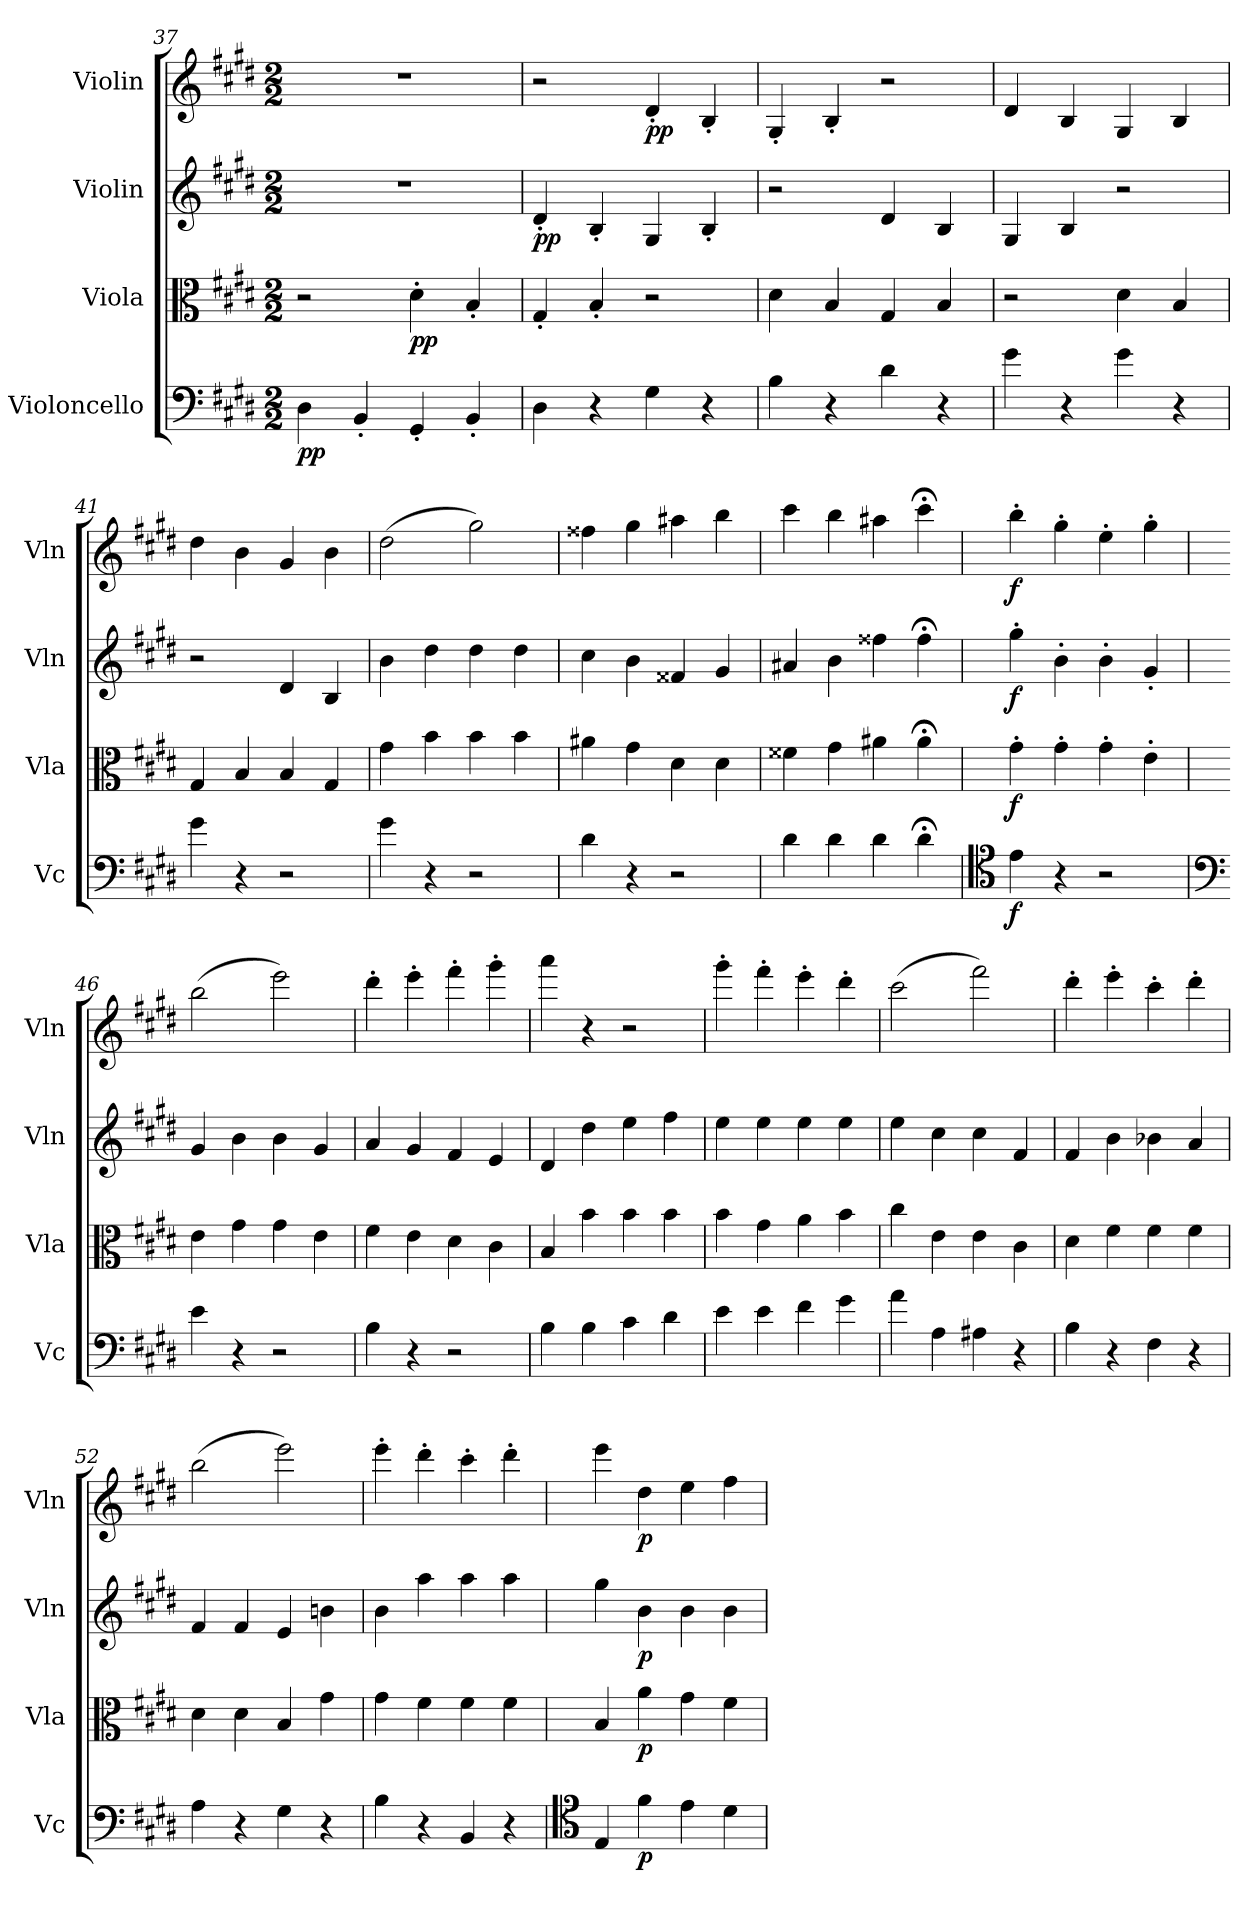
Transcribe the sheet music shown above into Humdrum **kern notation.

**kern	**dynam	**kern	**dynam	**kern	**dynam	**kern	**dynam
*part4	*part4	*part3	*part3	*part2	*part2	*part1	*part1
*staff4	*staff4	*staff3	*staff3	*staff2	*staff2	*staff1	*staff1
*I"Violoncello	*	*I"Viola	*	*I"Violin	*	*I"Violin	*
*I'Vc	*	*I'Vla	*	*I'Vln	*	*I'Vln	*
*clefF4	*	*clefC3	*	*clefG2	*	*clefG2	*
*k[f#c#g#d#]	*	*k[f#c#g#d#]	*	*k[f#c#g#d#]	*	*k[f#c#g#d#]	*
*E:	*	*E:	*	*E:	*	*E:	*
*M2/2	*	*M2/2	*	*M2/2	*	*M2/2	*
=37	=37	=37	=37	=37	=37	=37	=37
4D#\	pp	2r	.	1r	.	1r	.
4BB'/	.	.	.	.	.	.	.
4GG#'/	.	4d#'\	pp	.	.	.	.
4BB'/	.	4B'/	.	.	.	.	.
=38	=38	=38	=38	=38	=38	=38	=38
4D#\	.	4G#'/	.	4d#'/	pp	2r	.
4r	.	4B'/	.	4B'/	.	.	.
4G#\	.	2r	.	4G#/	.	4d#'/	pp
4r	.	.	.	4B'/	.	4B'/	.
=39	=39	=39	=39	=39	=39	=39	=39
4B\	.	4d#\	.	2r	.	4G#'/	.
4r	.	4B/	.	.	.	4B'/	.
4d#\	.	4G#/	.	4d#/	.	2r	.
4r	.	4B/	.	4B/	.	.	.
=40	=40	=40	=40	=40	=40	=40	=40
4g#\	.	2r	.	4G#/	.	4d#/	.
4r	.	.	.	4B/	.	4B/	.
4g#\	.	4d#\	.	2r	.	4G#/	.
4r	.	4B/	.	.	.	4B/	.
=41	=41	=41	=41	=41	=41	=41	=41
4g#\	.	4G#/	.	2r	.	4dd#\	.
4r	.	4B/	.	.	.	4b\	.
2r	.	4B/	.	4d#/	.	4g#/	.
.	.	4G#/	.	4B/	.	4b\	.
=42	=42	=42	=42	=42	=42	=42	=42
4g#\	.	4g#\	.	4b\	.	(2dd#\	.
4r	.	4b\	.	4dd#\	.	.	.
2r	.	4b\	.	4dd#\	.	2gg#\)	.
.	.	4b\	.	4dd#\	.	.	.
=43	=43	=43	=43	=43	=43	=43	=43
4d#\	.	4a#X\	.	4cc#\	.	4ff##X\	.
4r	.	4g#\	.	4b\	.	4gg#\	.
2r	.	4d#\	.	4f##X/	.	4aa#X\	.
.	.	4d#\	.	4g#/	.	4bb\	.
=44	=44	=44	=44	=44	=44	=44	=44
4d#\	.	4f##X\	.	4a#X/	.	4ccc#\	.
4d#\	.	4g#\	.	4b\	.	4bb\	.
4d#\	.	4a#X\	.	4ff##X\	.	4aa#X\	.
4d#;<\	.	4a#;<\	.	4ff##;<\	.	4ccc#;<\	.
=45	=45	=45	=45	=45	=45	=45	=45
*clefC4	*	*	*	*	*	*	*
4e\	f	4g#'\	f	4gg#'\	f	4bb'\	f
4r	.	4g#'\	.	4b'\	.	4gg#'\	.
2r	.	4g#'\	.	4b'\	.	4ee'\	.
.	.	4e'\	.	4g#'/	.	4gg#'\	.
=46	=46	=46	=46	=46	=46	=46	=46
*clefF4	*	*	*	*	*	*	*
4e\	.	4e\	.	4g#/	.	(2bb\	.
4r	.	4g#\	.	4b\	.	.	.
2r	.	4g#\	.	4b\	.	2eee\)	.
.	.	4e\	.	4g#/	.	.	.
=47	=47	=47	=47	=47	=47	=47	=47
4B\	.	4f#\	.	4a/	.	4ddd#'\	.
4r	.	4e\	.	4g#/	.	4eee'\	.
2r	.	4d#\	.	4f#/	.	4fff#'\	.
.	.	4c#\	.	4e/	.	4ggg#'\	.
=48	=48	=48	=48	=48	=48	=48	=48
4B\	.	4B/	.	4d#/	.	4aaa\	.
4B\	.	4b\	.	4dd#\	.	4r	.
4c#\	.	4b\	.	4ee\	.	2r	.
4d#\	.	4b\	.	4ff#\	.	.	.
=49	=49	=49	=49	=49	=49	=49	=49
4e\	.	4b\	.	4ee\	.	4ggg#'\	.
4e\	.	4g#\	.	4ee\	.	4fff#'\	.
4f#\	.	4a\	.	4ee\	.	4eee'\	.
4g#\	.	4b\	.	4ee\	.	4ddd#'\	.
=50	=50	=50	=50	=50	=50	=50	=50
4a\	.	4cc#\	.	4ee\	.	(2ccc#\	.
4A\	.	4e\	.	4cc#\	.	.	.
4A#X\	.	4e\	.	4cc#\	.	2fff#\)	.
4r	.	4c#\	.	4f#/	.	.	.
=51	=51	=51	=51	=51	=51	=51	=51
4B\	.	4d#\	.	4f#/	.	4ddd#'\	.
4r	.	4f#\	.	4b\	.	4eee'\	.
4F#\	.	4f#\	.	4b-X\	.	4ccc#'\	.
4r	.	4f#\	.	4a/	.	4ddd#'\	.
=52	=52	=52	=52	=52	=52	=52	=52
4A\	.	4d#\	.	4f#/	.	(2bb\	.
4r	.	4d#\	.	4f#/	.	.	.
4G#\	.	4B/	.	4e/	.	2eee\)	.
4r	.	4g#\	.	4bn\	.	.	.
=53	=53	=53	=53	=53	=53	=53	=53
4B\	.	4g#\	.	4b\	.	4eee'\	.
4r	.	4f#\	.	4aa\	.	4ddd#'\	.
4BB/	.	4f#\	.	4aa\	.	4ccc#'\	.
4r	.	4f#\	.	4aa\	.	4ddd#'\	.
=54	=54	=54	=54	=54	=54	=54	=54
*clefC4	*	*	*	*	*	*	*
4E/	.	4B/	.	4gg#\	.	4eee\	.
4f#\	p	4a\	p	4b\	p	4dd#\	p
4e\	.	4g#\	.	4b\	.	4ee\	.
4d#\	.	4f#\	.	4b\	.	4ff#\	.
=	=	=	=	=	=	=	=
*-	*-	*-	*-	*-	*-	*-	*-
